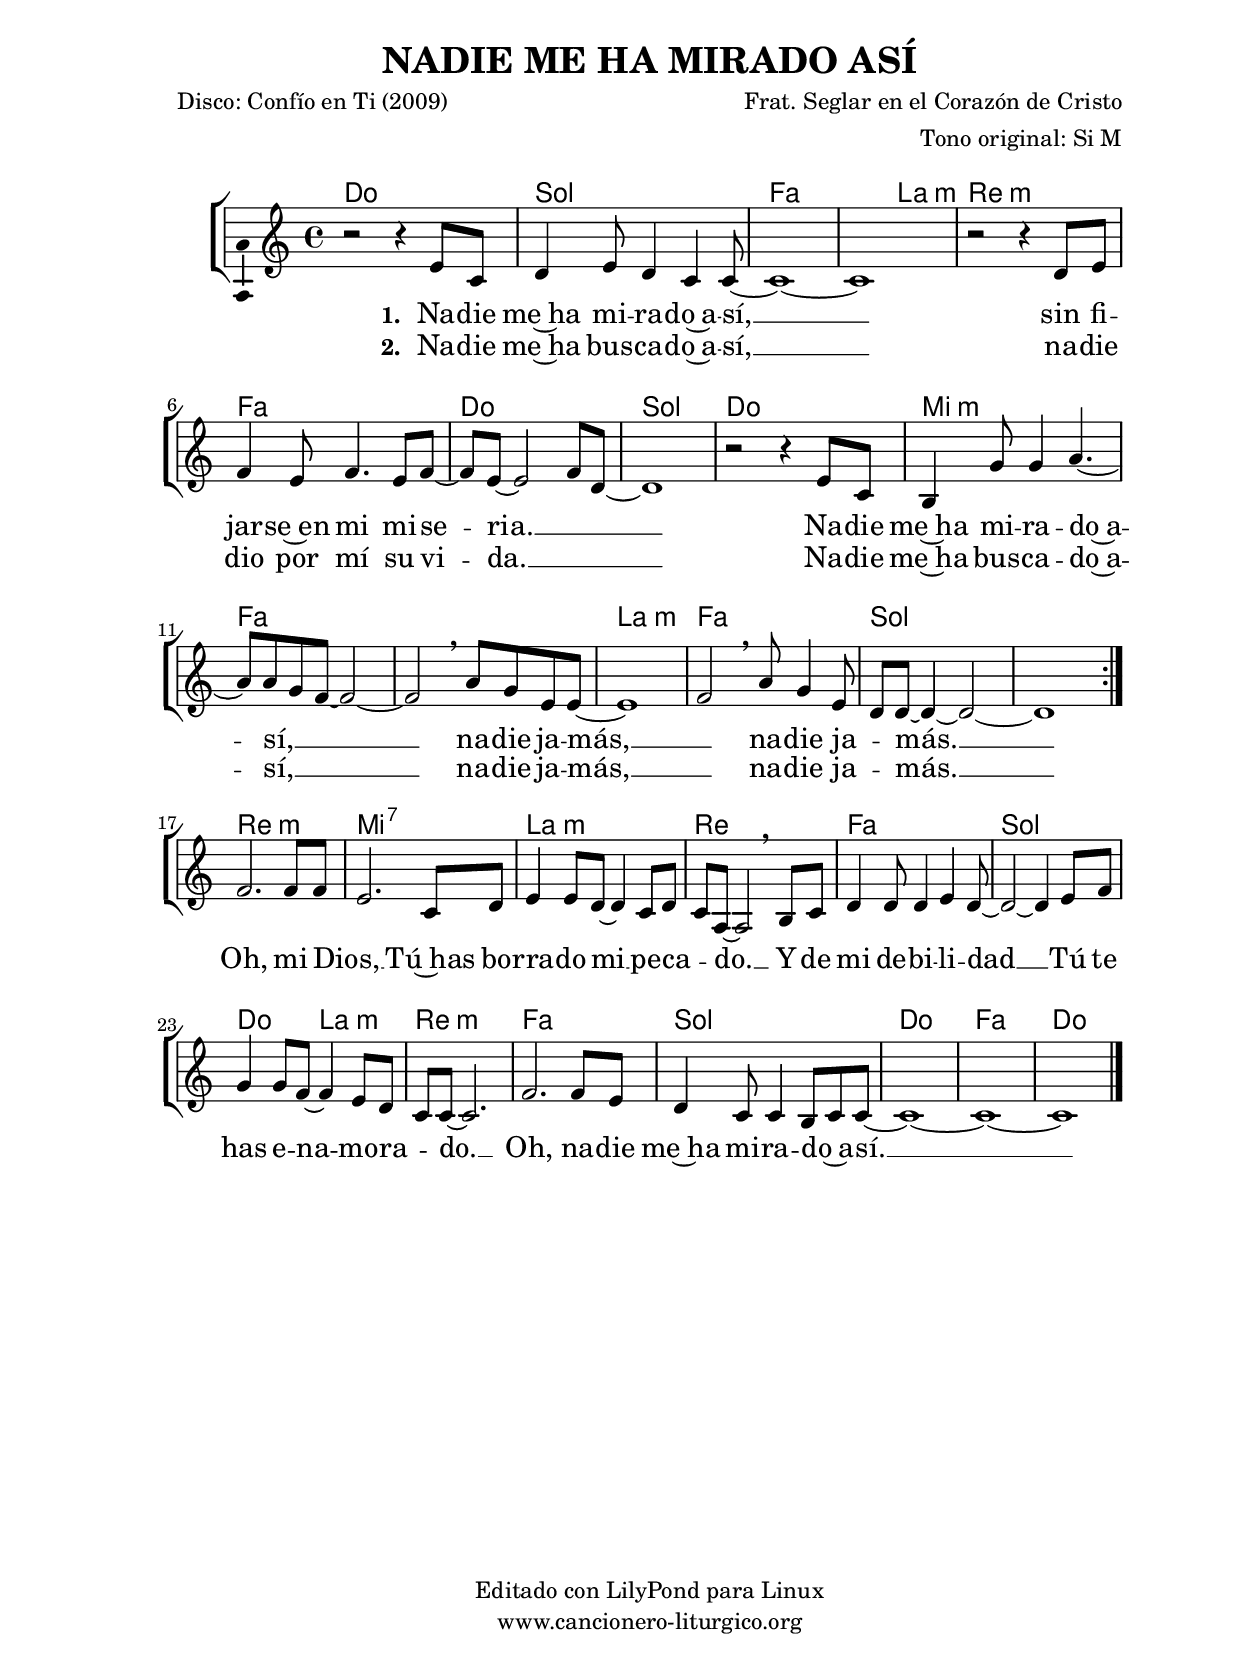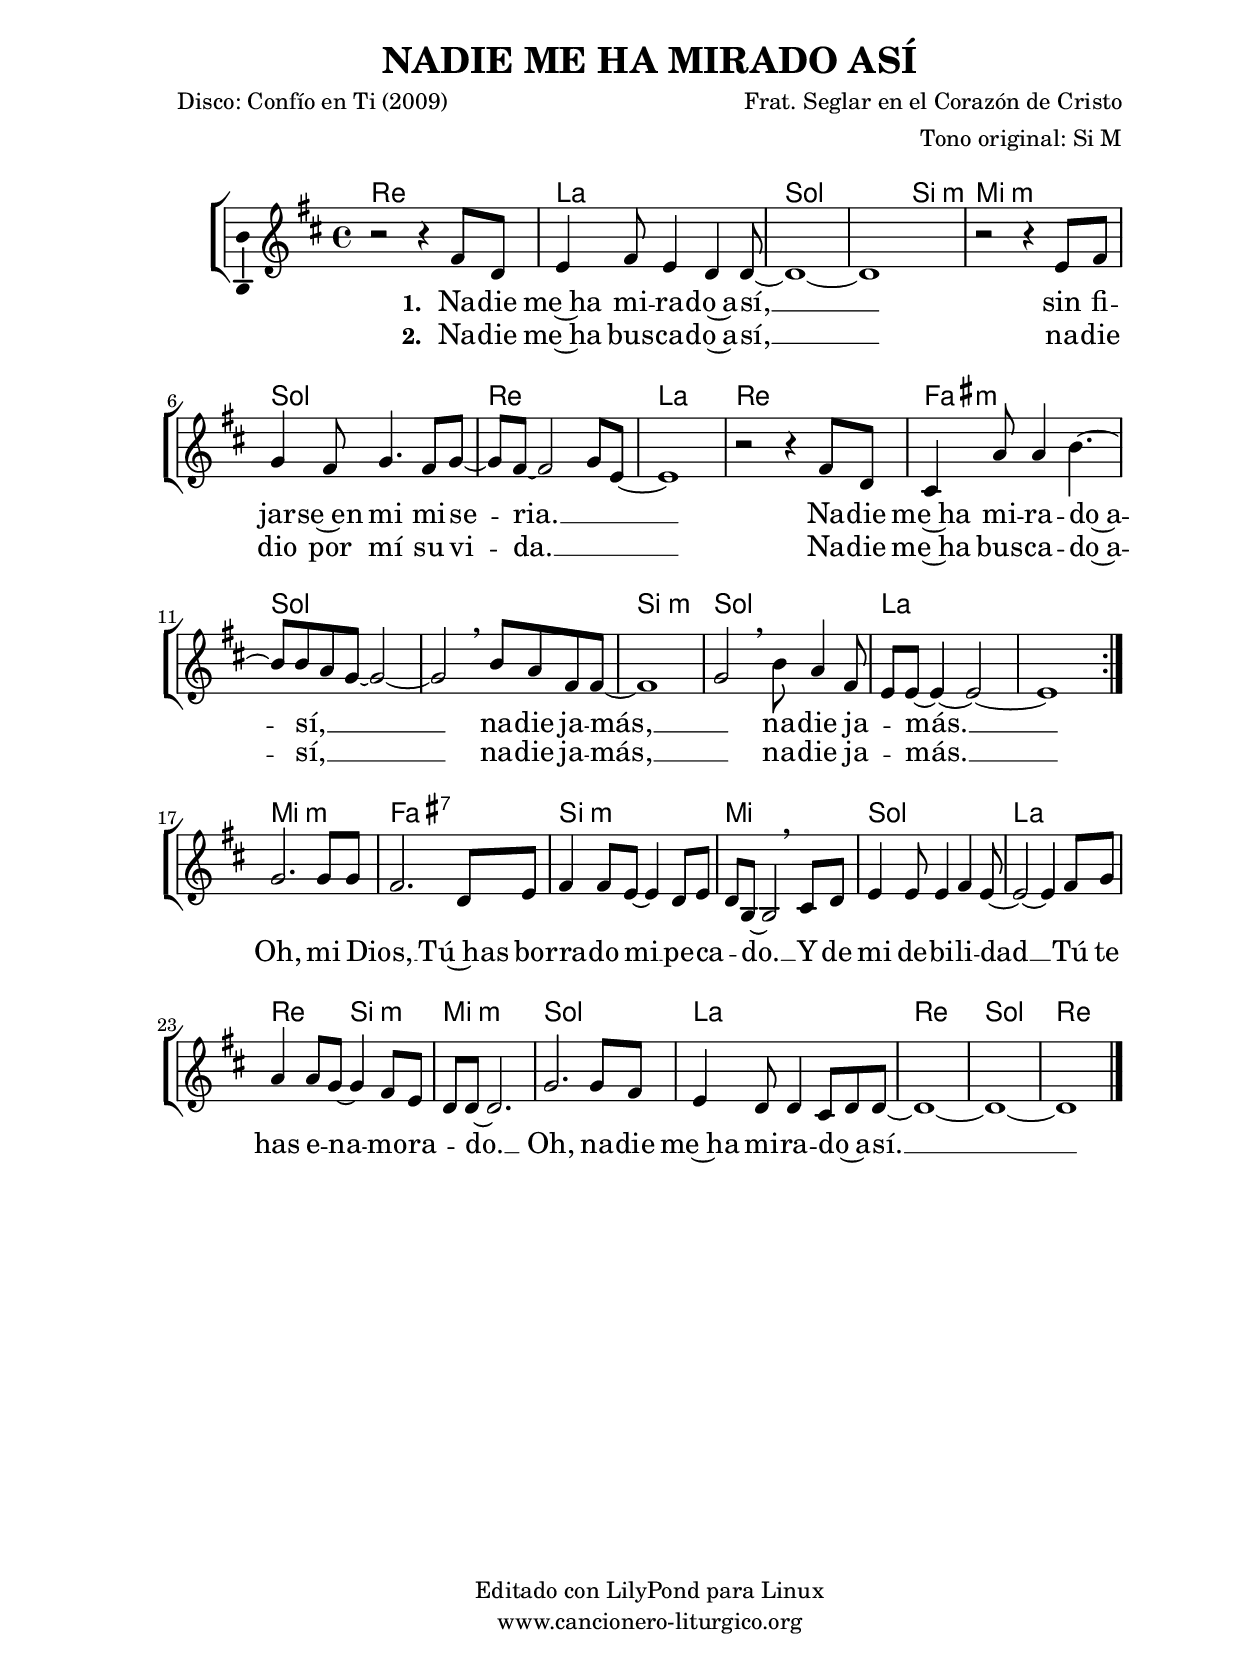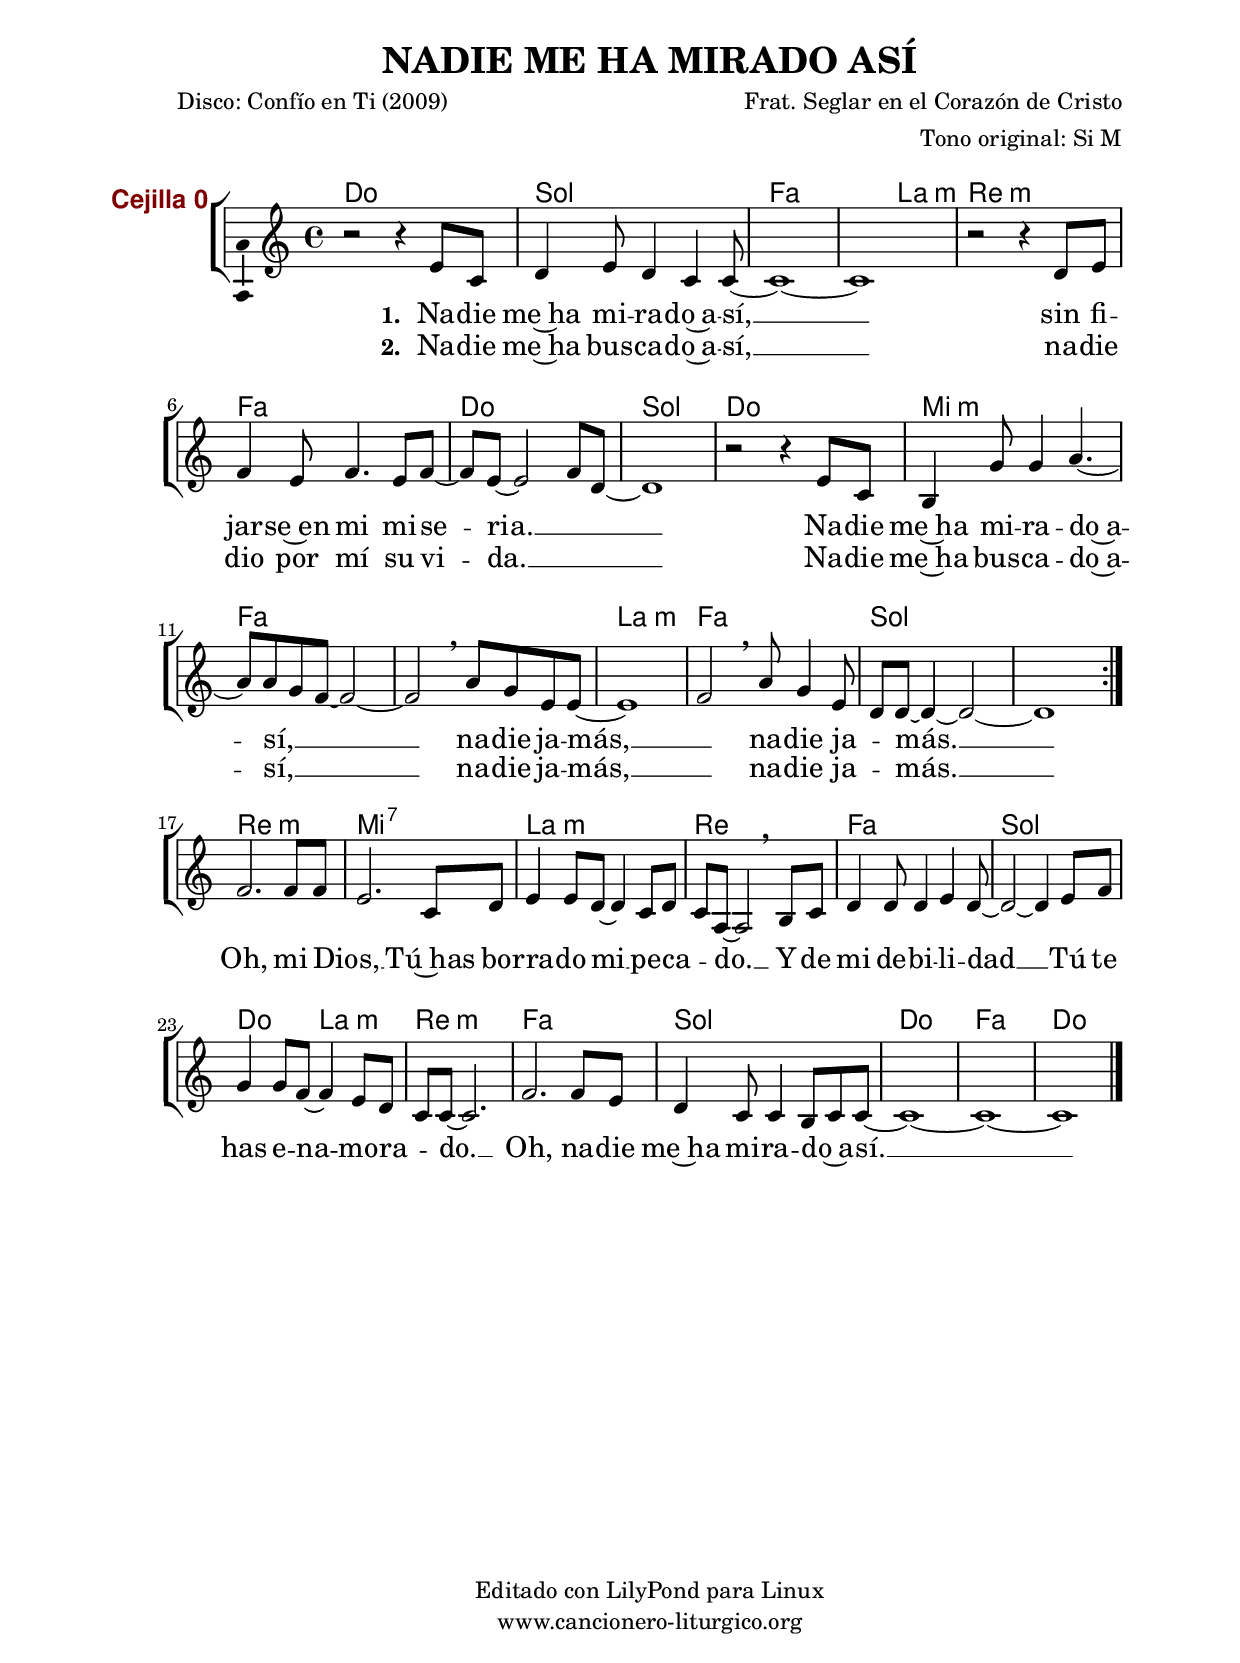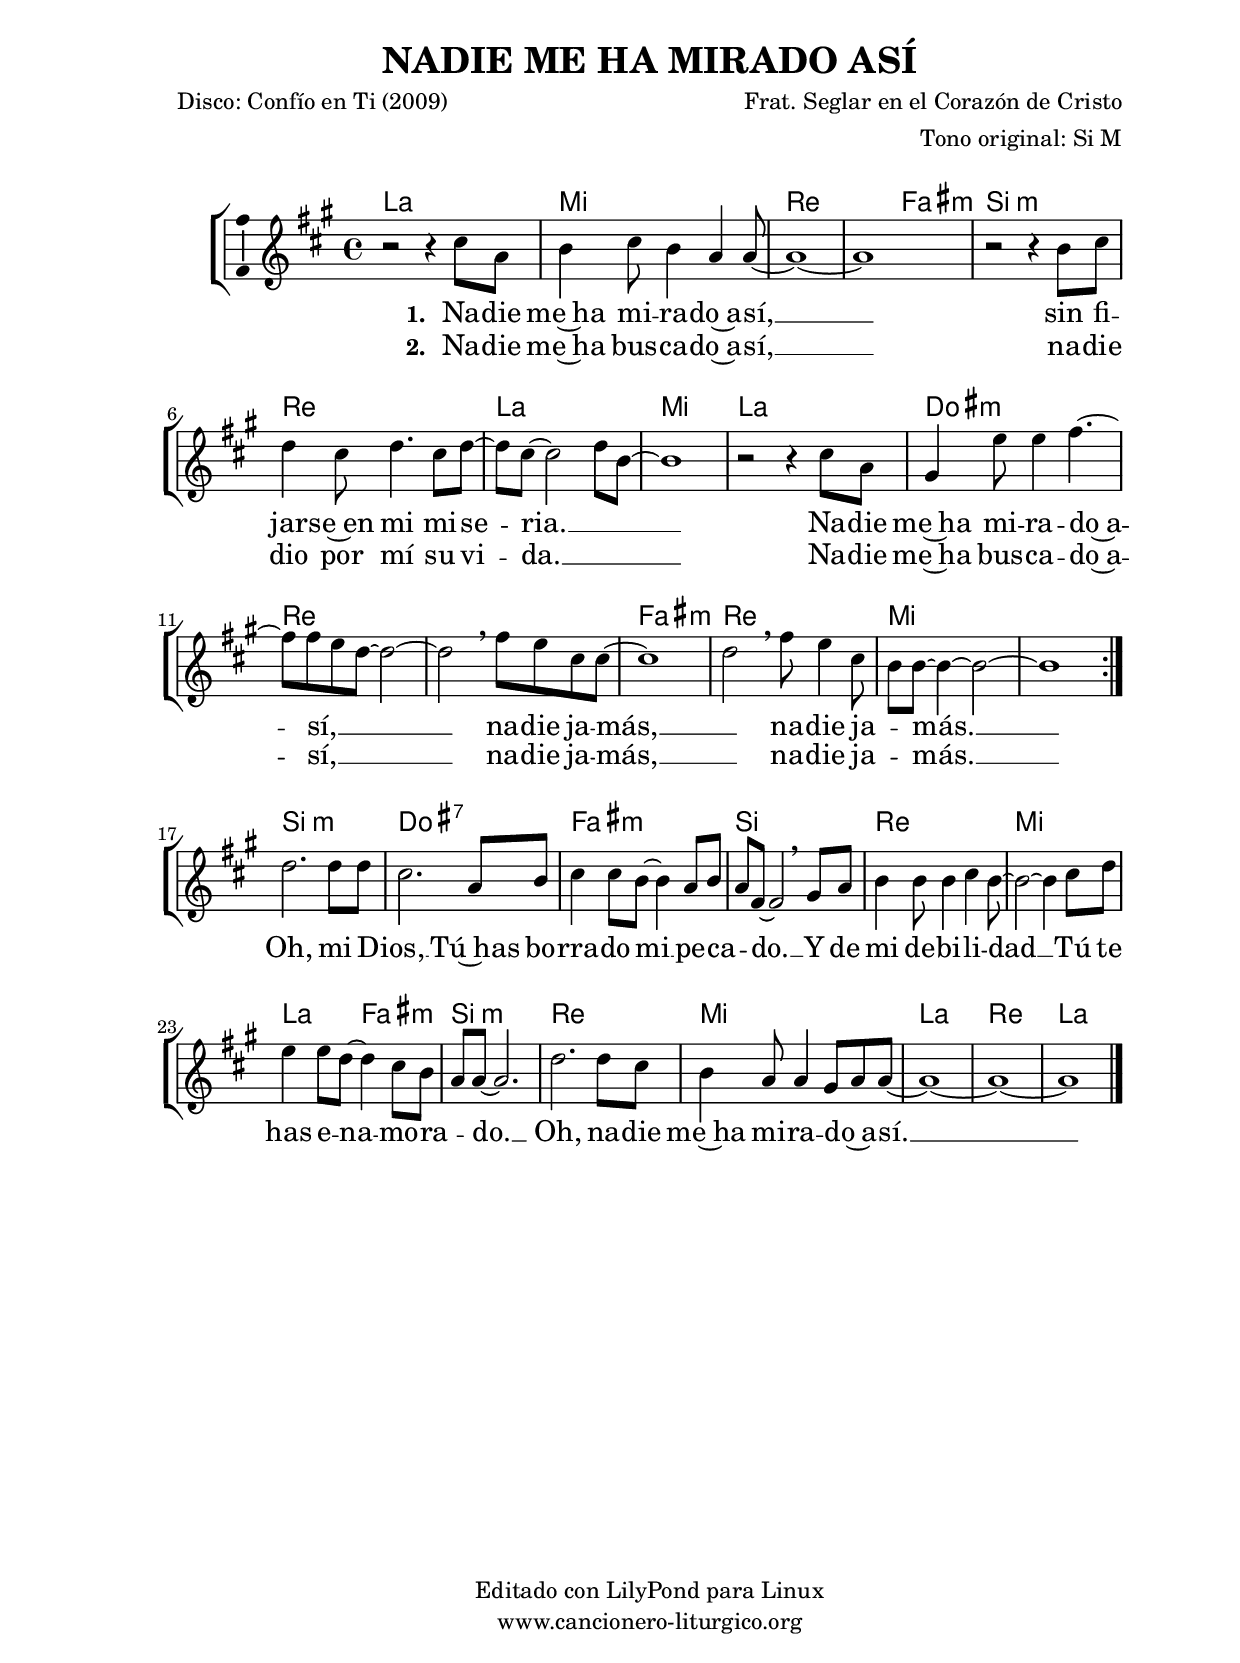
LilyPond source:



%versión de lilypond para la que se ha escrito esta partitura:
\version "2.16.0"

	%Tamaño papel
	#(set-default-paper-size "a4")
	%Tamaño partitura
	#(set-global-staff-size 20)
	%No responde al pulsar sobre una nota
	#(ly:set-option 'point-and-click #f)

%parámetros del encabezamiento:
\header {
	title = "NADIE ME HA MIRADO ASÍ"
	subtitle = ""
%	composer = "Fraternidad Seglar en el Corazón de Cristo"
	composer = "Frat. Seglar en el Corazón de Cristo"
	poet = "Disco: Confío en Ti (2009)"
	meter = ""
	arranger = "Tono original: Si M"
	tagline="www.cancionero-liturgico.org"
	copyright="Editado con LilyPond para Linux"
	tiempo = ""
	usos = "Kyrie, Comunión, Gracias"
	letra = ""
	}

%parámetros asociados al papel:
\paper  {
	oddHeaderMarkup = \markup {\fill-line { \on-the-fly #not-first-page \fromproperty #'header:title \on-the-fly #not-first-page \fromproperty #'header:composer }}
	evenHeaderMarkup = \markup {\fill-line { \fromproperty #'header:composer \fromproperty #'header:title }}
	#(set-paper-size "a4")
	print-page-number = ##f
	first-page-number = 1
	print-first-page-number = ##f
%	head-separation = 3.0 \cm
	top-margin = 2.0 \cm
	bottom-margin = 0.5\cm
%%%	bottom-margin = -1.0\cm
	left-margin = 3.0 \cm
	line-width = 16.0 \cm 
	indent = 8\mm
	interscoreline = 2.\mm
	between-system-space = 15\mm
%	para que las partituras no llenen la hoja:
	ragged-bottom = ##t
%	idem para la última hoja:
	ragged-last-bottom = ##f
%	para que las partituras llenen el ancho del papel:
	ragged-last = ##f
	after-title-space = 2.5 \cm
%page-count=1
%system-count=8

	%Flexible Vertical Spacing
%	markup-markup-spacing =
%	#'((basic-distance . 15) (minimum-distance . 15) (padding . 3))
	markup-system-spacing =
	#'((basic-distance . 15) (minimum-distance . 15) (padding . 3))
	system-system-spacing =
	#'((basic-distance . 15) (minimum-distance . 15) (padding . 3))
	score-system-spacing =
	#'((basic-distance . 15) (minimum-distance . 15) (padding . 5))
%	top-system-spacing = % header
%	#'((basic-distance . 8) (minimum-distance . 0) (padding . 3))
%	top-markup-spacing =
%	#'((basic-distance . 20) (minimum-distance . 20) (padding . 3))
	last-bottom-spacing = % footer
	#'((basic-distance . 5) (minimum-distance . 5) (padding . 3))
%	score-markup-spacing =
%	#'((basic-distance . 16) (minimum-distance . 13) (padding . 3))

	}


%parámetros que afectan a toda la partitura:
global =  {
	%clave de sol (G):
	\clef G
	%armadura:
%	\transpose c b
	\key c \major
	\tempo 4=100
	\set Score.tempoHideNote = ##t
	}


acordes = {
	\italianChords
	\chordmode {
%	\transpose c b
{

\repeat volta 2 {
c1 g f f2 a:m d1:m f c g
c1 e:m f f a:m f g g
}

d1:m e:7 a:m d f g c2 a:m d1:m f g c f c

	}
	}
}

melodia = 
%	\transpose c b
{
	\relative c'{

\time 4/4

\repeat volta 2 {
r2 r4 e8 c
d4 e8 d4 c c8~
c1~
c1
r2 r4 d8 e
f4 e8 f4. e8 f~
f8 e~e2 f8 d~
d1
r2 r4 e8 c
b4 g'8 g4 a4.~
a8 a8 g f~f2~
f2 \breathe a8 g e e~
e1
f2 \breathe a8 g4 e8
d8 d8~d4~d2~
d1
}

\break

f2. f8 f
e2. c8 d
e4 e8 d~d4 c8 d
c8 a~a2 \breathe b8 c
d4 d8 d4 e d8~
d2~d4 e8 f
g4 g8 f~f4 e8 d
c8 c~c2.
f2. f8 e
d4 c8 c4 b8 c c~
c1~
c1~
c1

	\bar "|."
	}
	}


texto = \lyricmode {
\set stanza =#"1. " Na -- die me~ha mi -- ra -- do~a -- sí, __
sin fi -- jar -- se~en mi mi -- se -- ria. __ _ _
Na -- die me~ha mi -- ra -- do~a -- sí, __ _ _
na -- die ja -- más, __ _ na -- die ja -- _ más. __

Oh, mi Dios, __ _
Tú~has bo -- rra -- do mi __ pe -- ca -- _ do. __
Y de mi de -- bi -- li -- dad __
Tú te has e -- na -- mo -- ra -- _ do. __
Oh, na -- die me~ha mi -- ra -- do~a -- _ sí. __
	}

textodos = \lyricmode {
\set stanza =#"2. " Na -- die me~ha bus -- ca -- do~a -- sí, __
na -- die dio por mí su vi -- da. __ _ _
Na -- die me~ha bus -- ca -- do~a -- sí, __ _ _
na -- die ja -- más, __ _ na -- die ja -- _ más. __
}

acordesStaff = \context ChordNames = acordesStaff <<
	\set chordChanges = ##t
	\acordes
	>>


%%%%%%%%%%%%%%%%%%%%%%%%%%%%%%%%%%% CEJILLA %%%%%%%%%%%%%%%%%%%%%%%%%%%%%%%%%%%
acordescejilla = {
%%%	\override ChordNames.ChordName #'font-size = #-1
%%%	\override ChordNames.ChordName #'font-series = #'bold
	\transpose c c {
		\acordes
		}
	}

acordescejillaStaff = \context ChordNames = acordescejillaStaff <<
	\set Staff.instrumentName = \markup \with-color #darkred \larger \bold \sans "Cejilla 0"
	\set chordChanges = ##t
	\acordescejilla
	>>
%%%%%%%%%%%%%%%%%%%%%%%%%%%%%%%%%%% CEJILLA %%%%%%%%%%%%%%%%%%%%%%%%%%%%%%%%%%%


vozStaff = \context Voice = vozStaff
\with {\consists "Ambitus_engraver"}
<<
%	\set Staff.instrumentName = ""
%	\set Staff.shortInstrumentName = ""
%	\set Staff.midiInstrument = #"clarinet"
%	\set Staff.midiInstrument = #"cello"
%	\set Staff.midiInstrument = #"flute"
	\set Staff.midiInstrument = #"electric guitar (jazz)"
%	\set Staff.midiInstrument = #"english horn"
%	\set Staff.midiInstrument = #"violin"
%	\set Staff.midiInstrument = #"glockenspiel"
	\set Staff.midiMinimumVolume = #0.7
	\set Staff.midiMaximumVolume = #0.9
	\global
	\melodia
	>>


textoStaff = \context Lyrics = textoStaff <<
	\lyricsto vozStaff \texto
	>>

textodosStaff = \context Lyrics = textodosStaff <<
	\lyricsto vozStaff \textodos
	>>

\book {
	\score {
		\context ChoirStaff {
			\override StaffGroup.SystemStartBracket #'collapse-height = #1
			\override Score.SystemStartBar #'collapse-height = #1
			<<
			\acordesStaff
			\vozStaff
			\textoStaff
			\textodosStaff
			>>
			}
		\layout {
	    		\context {
				\Lyrics
				\override LyricText #'font-size = #2
				}
	   		 \context {
				\Score
				%fontSize = #3
				\override StaffSymbol #'staff-space = #(magstep +3)
				%\override Beam #'thickness = #0.55
				%\override SpacingSpanner #'spacing-increment = #1.0
				%\override Slur #'height-limit = #1.5
				}
			}
		}
	\score {
		\unfoldRepeats
		\context ChoirStaff {
			<<
			\acordesStaff
			\vozStaff
			>>
			}
		\midi {
	  		\context {
	  			\Score
				tempoWholesPerMinute = #(ly:make-moment 70 4)
				}
			}
		}
	}


%Partitura para guitarra
#(define output-suffix "G")
\book {
	\score {
		\context ChoirStaff {
			\override StaffGroup.SystemStartBracket #'collapse-height = #1
			\override Score.SystemStartBar #'collapse-height = #1
			<<
			\acordescejillaStaff
			\vozStaff
			\textoStaff
			\textodosStaff
			>>
			}
		\layout {
%%%%%%%%%%%%%%%%%%%%%%%%%%%%%%%%%%% CEJILLA %%%%%%%%%%%%%%%%%%%%%%%%%%%%%%%%%%%
			\context {
				\ChordNames \consists Instrument_name_engraver
				}
%%%%%%%%%%%%%%%%%%%%%%%%%%%%%%%%%%% CEJILLA %%%%%%%%%%%%%%%%%%%%%%%%%%%%%%%%%%%
	    		\context {
				\Lyrics
				\override LyricText #'font-size = #2
				}
	   		 \context {
				\Score
				%fontSize = #3
				\override StaffSymbol #'staff-space = #(magstep +3)
				%\override Beam #'thickness = #0.55
				%\override SpacingSpanner #'spacing-increment = #1.0
				%\override Slur #'height-limit = #1.5
				}
			}
		}
	}


#(define output-suffix "C")
\book {
	\score {
		\context ChoirStaff {
			\override StaffGroup.SystemStartBracket #'collapse-height = #1
			\override Score.SystemStartBar #'collapse-height = #1
\transpose c d
			<<
			\acordesStaff
			\vozStaff
			\textoStaff
			\textodosStaff
			>>
			}
		\layout {
	    		\context {
				\Lyrics
				\override LyricText #'font-size = #2
				}
	   		 \context {
				\Score
				%fontSize = #3
				\override StaffSymbol #'staff-space = #(magstep +3)
				%\override Beam #'thickness = #0.55
				%\override SpacingSpanner #'spacing-increment = #1.0
				%\override Slur #'height-limit = #1.5
				}
			}
		}
	}


#(define output-suffix "S")
\book {
	\score {
		\context ChoirStaff {
			\override StaffGroup.SystemStartBracket #'collapse-height = #1
			\override Score.SystemStartBar #'collapse-height = #1
\transpose c a
			<<
			\acordesStaff
			\vozStaff
			\textoStaff
			\textodosStaff
			>>
			}
		\layout {
	    		\context {
				\Lyrics
				\override LyricText #'font-size = #2
				}
	   		 \context {
				\Score
				%fontSize = #3
				\override StaffSymbol #'staff-space = #(magstep +3)
				%\override Beam #'thickness = #0.55
				%\override SpacingSpanner #'spacing-increment = #1.0
				%\override Slur #'height-limit = #1.5
				}
			}
		}
	}

